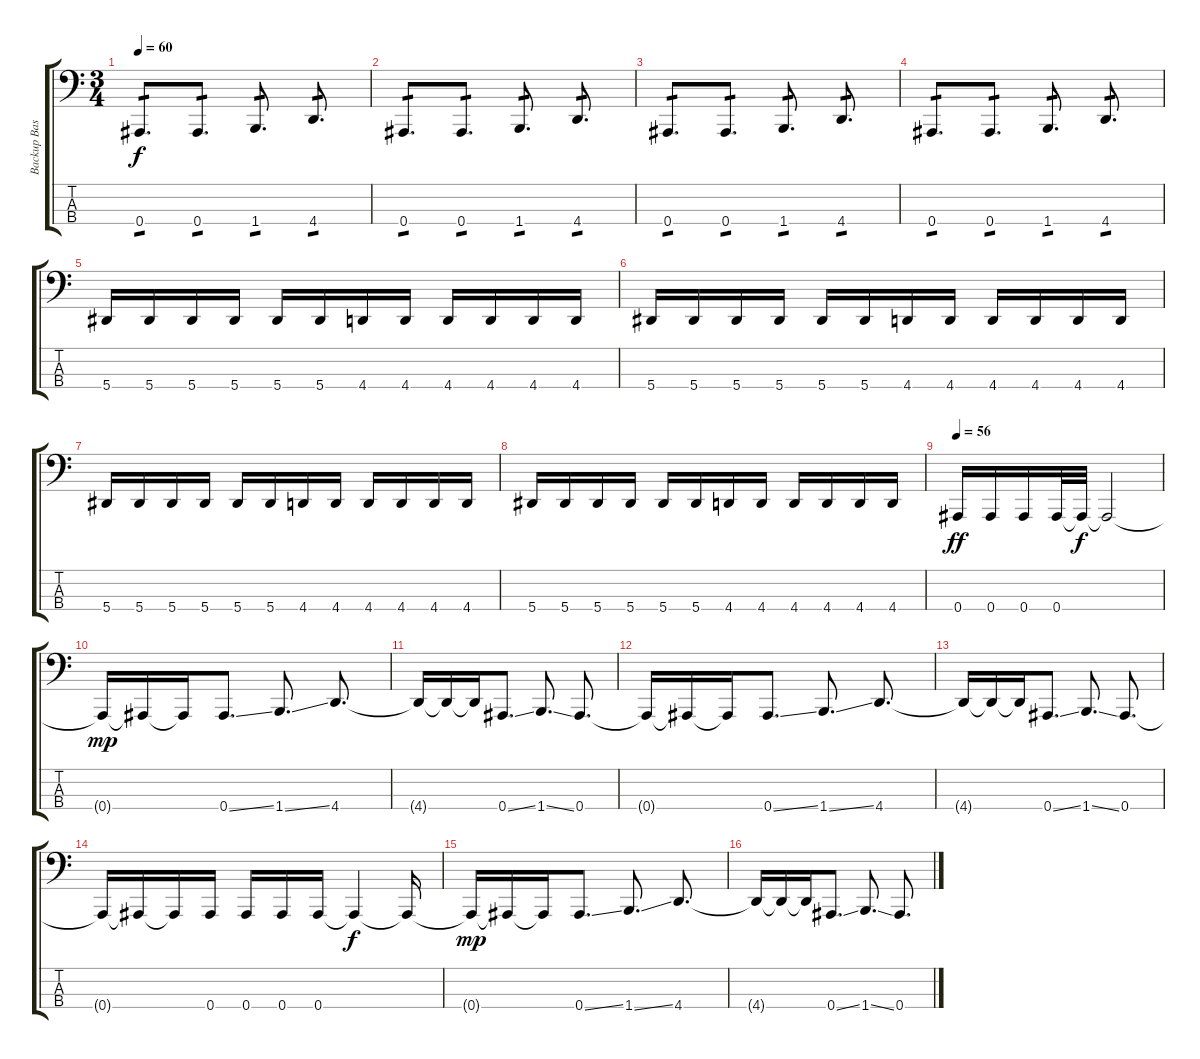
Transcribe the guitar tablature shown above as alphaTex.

\track ("Backup Bass" "Backup Bas") {instrument distortionguitar}
\staff {score tabs}
\tuning (Eb2 Bb1 F1 Bb0) {hide}
\ts (3 4)
\tempo 60
\clef f4
\ks c
0.4.8{d tp 1 dy f} 0.4.8{d tp 1} 1.4.8{d tp 1} 4.4.8{d tp 1} |
0.4.8{d tp 1} 0.4.8{d tp 1} 1.4.8{d tp 1} 4.4.8{d tp 1} |
0.4.8{d tp 1} 0.4.8{d tp 1} 1.4.8{d tp 1} 4.4.8{d tp 1} |
0.4.8{d tp 1} 0.4.8{d tp 1} 1.4.8{d tp 1} 4.4.8{d tp 1} |
5.4.16 5.4.16 5.4.16 5.4.16 5.4.16 5.4.16 4.4.16 4.4.16 4.4.16 4.4.16 4.4.16 4.4.16 |
5.4.16 5.4.16 5.4.16 5.4.16 5.4.16 5.4.16 4.4.16 4.4.16 4.4.16 4.4.16 4.4.16 4.4.16 |
5.4.16 5.4.16 5.4.16 5.4.16 5.4.16 5.4.16 4.4.16 4.4.16 4.4.16 4.4.16 4.4.16 4.4.16 |
5.4.16 5.4.16 5.4.16 5.4.16 5.4.16 5.4.16 4.4.16 4.4.16 4.4.16 4.4.16 4.4.16 4.4.16 |
\tempo 56
0.4.16{dy ff} 0.4.16 0.4.16 0.4.32 0.4{t}.32{dy f} 0.4{t}.2 |
0.4{t}.16{dy mp} 0.4{t}.16 0.4{t}.16 0.4{ss}.8{d} 1.4{ss}.8{d} 4.4.8{d} |
4.4{t}.16 4.4{t}.16 4.4{t}.16 0.4{ss}.8{d} 1.4{ss}.8{d} 0.4.8{d} |
0.4{t}.16 0.4{t}.16 0.4{t}.16 0.4{ss}.8{d} 1.4{ss}.8{d} 4.4.8{d} |
4.4{t}.16 4.4{t}.16 4.4{t}.16 0.4{ss}.8{d} 1.4{ss}.8{d} 0.4.8{d} |
0.4{t}.16 0.4{t}.16 0.4{t}.16 0.4.16 0.4.16 0.4.16 0.4.16 0.4{t}.4{dy f} 0.4{t}.16 |
0.4{t}.16{dy mp} 0.4{t}.16 0.4{t}.16 0.4{ss}.8{d} 1.4{ss}.8{d} 4.4.8{d} |
4.4{t}.16 4.4{t}.16 4.4{t}.16 0.4{ss}.8{d} 1.4{ss}.8{d} 0.4.8{d}
